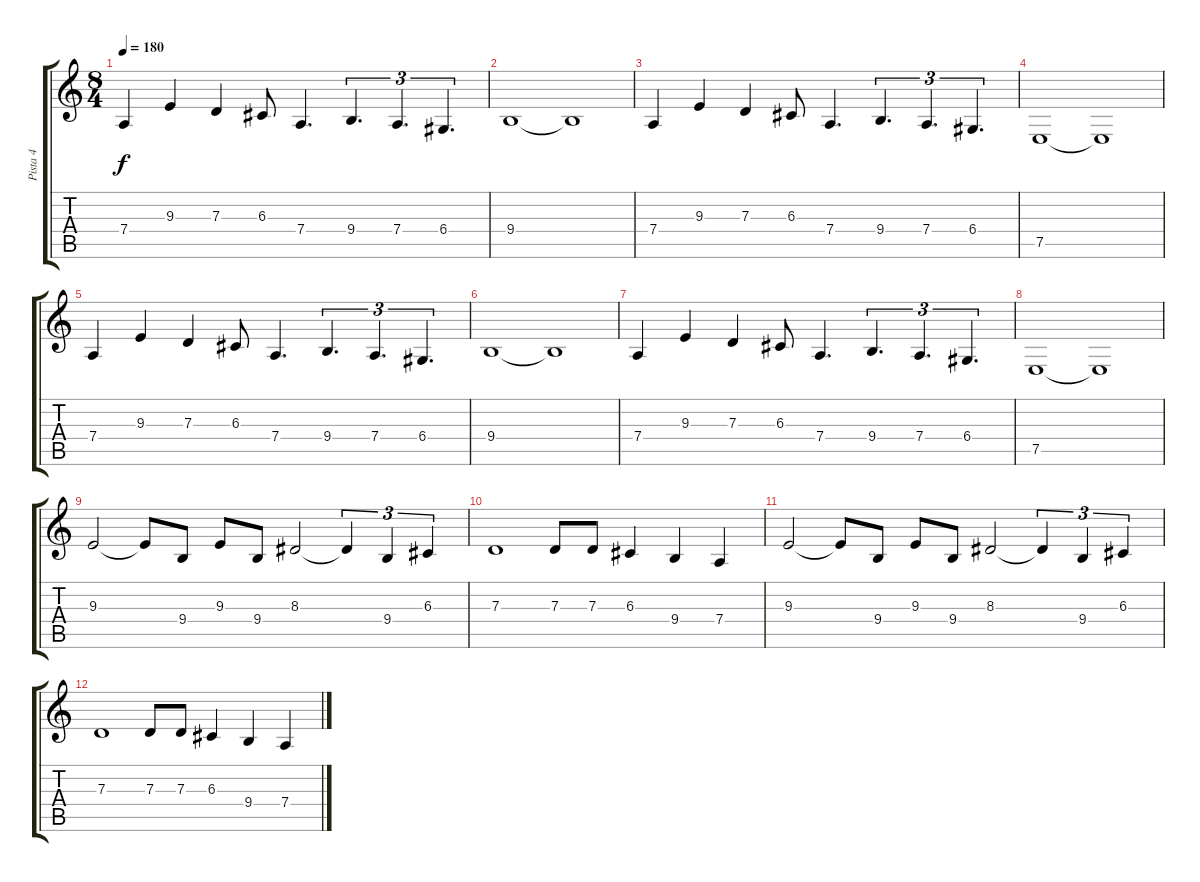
\track ("Pista 4" "Pista 4") {instrument trombone}
\staff {score tabs}
\tuning (E4 B3 G3 D3 A2 E2) {hide}
\ts (8 4)
\tempo 180
\clef g2
\ks c
7.4.4{dy f} 9.3.4 7.3.4 6.3.8 7.4.4{d} 9.4.4{d tu (3 2)} 7.4.4{d tu (3 2)} 6.4.4{d tu (3 2)} |
9.4.1 9.4{t}.1 |
7.4.4 9.3.4 7.3.4 6.3.8 7.4.4{d} 9.4.4{d tu (3 2)} 7.4.4{d tu (3 2)} 6.4.4{d tu (3 2)} |
7.5.1 7.5{t}.1 |
7.4.4 9.3.4 7.3.4 6.3.8 7.4.4{d} 9.4.4{d tu (3 2)} 7.4.4{d tu (3 2)} 6.4.4{d tu (3 2)} |
9.4.1 9.4{t}.1 |
7.4.4 9.3.4 7.3.4 6.3.8 7.4.4{d} 9.4.4{d tu (3 2)} 7.4.4{d tu (3 2)} 6.4.4{d tu (3 2)} |
7.5.1 7.5{t}.1 |
9.3.2 9.3{t}.8 9.4.8 9.3.8 9.4.8 8.3.2 8.3{t}.4{tu (3 2)} 9.4.4{tu (3 2)} 6.3.4{tu (3 2)} |
7.3.1 7.3.8 7.3.8 6.3.4 9.4.4 7.4.4 |
9.3.2 9.3{t}.8 9.4.8 9.3.8 9.4.8 8.3.2 8.3{t}.4{tu (3 2)} 9.4.4{tu (3 2)} 6.3.4{tu (3 2)} |
7.3.1 7.3.8 7.3.8 6.3.4 9.4.4 7.4.4
